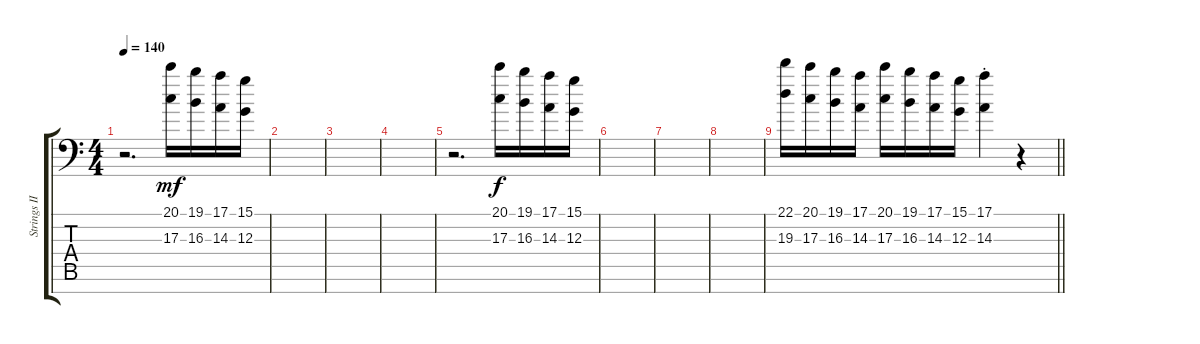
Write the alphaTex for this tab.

\track ("Strings II" "Strings II") {instrument stringensemble1}
\staff {score tabs}
\tuning (E4 B3 G3 D3 A2 E2 A1) {hide}
\ts (4 4)
\tempo 140
\clef f4
\ks aminor
r.2{d dy f} (20.1 17.3).16{dy mf} (19.1 16.3).16 (17.1 14.3).16 (15.1 12.3).16 |
|
|
|
r.2{d} (20.1 17.3).16{dy f} (19.1 16.3).16 (17.1 14.3).16 (15.1 12.3).16 |
|
|
|
\barLineRight lightlight
(22.1 19.3).16 (20.1 17.3).16 (19.1 16.3).16 (17.1 14.3).16 (20.1 17.3).16 (19.1 16.3).16 (17.1 14.3).16 (15.1 12.3).16 (17.1{st} 14.3{st}).4 r.4
